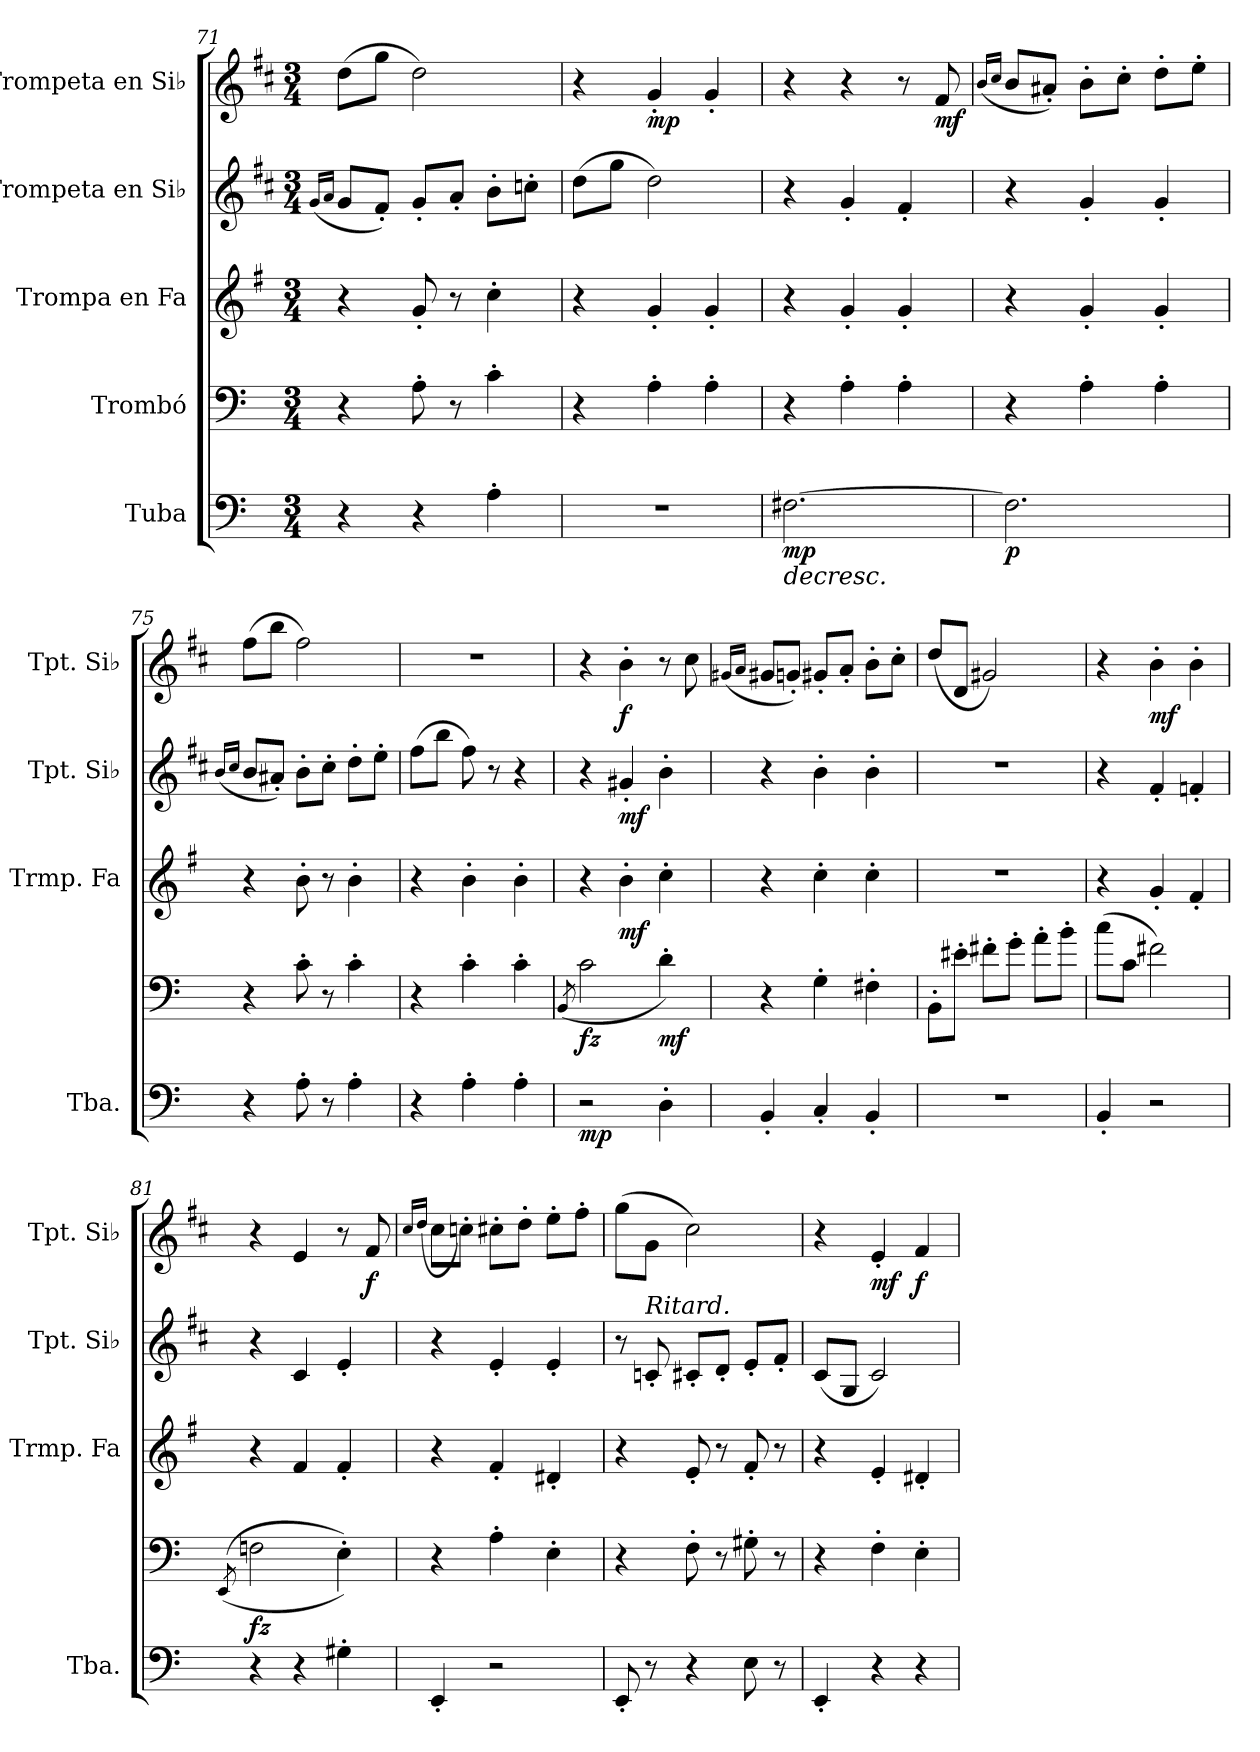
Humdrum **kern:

**kern	**dynam	**kern	**dynam	**kern	**dynam	**kern	**dynam	**kern	**dynam
*part5	*part5	*part4	*part4	*part3	*part3	*part2	*part2	*part1	*part1
*staff5	*staff5	*staff4	*staff4	*staff3	*staff3	*staff2	*staff2	*staff1	*staff1
*I"Tuba	*	*I"Trombó	*	*I"Trompa en Fa	*	*I"Trompeta en Si♭	*	*I"Trompeta en Si♭	*
*I'Tba.	*	*	*	*I'Trmp. Fa	*	*I'Tpt. Si♭	*	*I'Tpt. Si♭	*
*clefF4	*	*clefF4	*	*clefG2	*	*clefG2	*	*clefG2	*
*	*	*	*	*ITrd4c7	*	*ITrd1c2	*	*ITrd1c2	*
*k[]	*	*k[]	*	*k[]	*	*k[]	*	*k[]	*
*M3/4	*	*M3/4	*	*M3/4	*	*M3/4	*	*M3/4	*
=71	=71	=71	=71	=71	=71	=71	=71	=71	=71
.	.	.	.	.	.	(<16qf/LL	.	.	.
.	.	.	.	.	.	16qg/JJ	.	.	.
4r	.	4r	.	4r	.	8f/L	.	(>8cc\L	.
.	.	.	.	.	.	8e'/J)	.	8ff\J	.
4r	.	8A'\	.	8c'/	.	8f'/L	.	2cc\)	.
.	.	8r	.	8r	.	8g'/J	.	.	.
4A'\	.	4c'\	.	4f'\	.	8a'\L	.	.	.
.	.	.	.	.	.	8b-X'\J	.	.	.
!!LO:LB:g=z
=72	=72	=72	=72	=72	=72	=72	=72	=72	=72
2.r	.	4r	.	4r	.	(>8cc\L	.	4r	.
.	.	.	.	.	.	8ff\J	.	.	.
!	!	!	!	!	!	!	!	!	!LO:DY:b
.	.	4A'\	.	4c'/	.	2cc\)	.	4f'/	mp
.	.	4A'\	.	4c'/	.	.	.	4f'/	.
=73	=73	=73	=73	=73	=73	=73	=73	=73	=73
!	!LO:HP:b	!	!	!	!	!	!	!	!
!	!LO:DY:n=1:b	!	!	!	!	!	!	!	!
[2.F#X\	> mp	4r	.	4r	.	4r	.	4r	.
.	.	4A'\	.	4c'/	.	4f'/	.	4r	.
.	.	4A'\	.	4c'/	.	4e'/	.	8r	.
!	!	!	!	!	!	!	!	!	!LO:DY:b
.	.	.	.	.	.	.	.	8e/	mf
=74	=74	=74	=74	=74	=74	=74	=74	=74	=74
.	.	.	.	.	.	.	.	(<16qa/LL	.
.	.	.	.	.	.	.	.	16qb/JJ	.
!	!LO:DY:b	!	!	!	!	!	!	!	!
2.F#\]	p	4r	.	4r	.	4r	.	8a/L	.
.	.	.	.	.	.	.	.	8g#X'/J)	.
.	.	4A'\	.	4c'/	.	4f'/	.	8a'\L	.
.	.	.	.	.	.	.	.	8b'\J	.
.	.	4A'\	.	4c'/	.	4f'/	.	8cc'\L	.
.	.	.	.	.	.	.	.	8dd'\J	.
.	]	.	.	.	.	.	.	.	.
=75	=75	=75	=75	=75	=75	=75	=75	=75	=75
.	.	.	.	.	.	(<16qa/LL	.	.	.
.	.	.	.	.	.	16qb/JJ	.	.	.
4r	.	4r	.	4r	.	8a/L	.	(>8ee\L	.
.	.	.	.	.	.	8g#X'/J)	.	8aa\J	.
8A'\	.	8c'\	.	8e'\	.	8a'\L	.	2ee\)	.
8r	.	8r	.	8r	.	8b'\J	.	.	.
4A'\	.	4c'\	.	4e'\	.	8cc'\L	.	.	.
.	.	.	.	.	.	8dd'\J	.	.	.
=76	=76	=76	=76	=76	=76	=76	=76	=76	=76
4r	.	4r	.	4r	.	(>8ee\L	.	2.r	.
.	.	.	.	.	.	8aa\J	.	.	.
4A'\	.	4c'\	.	4e'\	.	8ee\)	.	.	.
.	.	.	.	.	.	8r	.	.	.
4A'\	.	4c'\	.	4e'\	.	4r	.	.	.
!!LO:LB:g=z
=77	=77	=77	=77	=77	=77	=77	=77	=77	=77
.	.	(<8qBB/	.	.	.	.	.	.	.
!	!LO:DY:b	!	!LO:DY:b	!	!	!	!	!	!
2r	mp	2c\	fz	4r	.	4r	.	4r	.
!	!	!	!	!	!LO:DY:b	!	!LO:DY:b	!	!LO:DY:b
.	.	.	.	4e'\	mf	4f#X'/	mf	4a'\	f
!	!	!	!LO:DY:b	!	!	!	!	!	!
4D'\	.	4d'\)	mf	4f'\	.	4a'\	.	8r	.
.	.	.	.	.	.	.	.	8b\	.
=78	=78	=78	=78	=78	=78	=78	=78	=78	=78
.	.	.	.	.	.	.	.	(<16qf#X/LL	.
.	.	.	.	.	.	.	.	16qg/JJ	.
4BB'/	.	4r	.	4r	.	4r	.	8f#/L	.
.	.	.	.	.	.	.	.	8fn'/J)	.
4C'/	.	4G'\	.	4f'\	.	4a'\	.	8f#X'/L	.
.	.	.	.	.	.	.	.	8g'/J	.
4BB'/	.	4F#X'\	.	4f'\	.	4a'\	.	8a'\L	.
.	.	.	.	.	.	.	.	8b'\J	.
=79	=79	=79	=79	=79	=79	=79	=79	=79	=79
2.r	.	8BB'\L	.	2.r	.	2.r	.	(<8cc/L	.
.	.	8e#X'\J	.	.	.	.	.	8c/J	.
.	.	8f#X'\L	.	.	.	.	.	2f#X/)	.
.	.	8g'\J	.	.	.	.	.	.	.
.	.	8a'\L	.	.	.	.	.	.	.
.	.	8b'\J	.	.	.	.	.	.	.
=80	=80	=80	=80	=80	=80	=80	=80	=80	=80
4BB'/	.	(>8cc\L	.	4r	.	4r	.	4r	.
.	.	8c\J	.	.	.	.	.	.	.
!	!	!	!	!	!	!	!	!	!LO:DY:b
2r	.	2f#X\)	.	4c'/	.	4e'/	.	4a'\	mf
.	.	.	.	4B'/	.	4e-X'/	.	4a'\	.
=81	=81	=81	=81	=81	=81	=81	=81	=81	=81
.	.	(<(<8qEE/	.	.	.	.	.	.	.
!	!	!	!LO:DY:b	!	!	!	!	!	!
4r	.	2Fn\	fz	4r	.	4r	.	4r	.
4r	.	.	.	4B/	.	4B/	.	4d/	.
4G#X'\	.	4E'\))	.	4B'/	.	4d'/	.	8r	.
!	!	!	!	!	!	!	!	!	!LO:DY:b
.	.	.	.	.	.	.	.	8e/	f
!!LO:PB:g=z
=82	=82	=82	=82	=82	=82	=82	=82	=82	=82
.	.	.	.	.	.	.	.	16qb/LL	.
.	.	.	.	.	.	.	.	(<16qcc/JJ	.
4EE'/	.	4r	.	4r	.	4r	.	8b\L	.
.	.	.	.	.	.	.	.	8b-X'\J)	.
2r	.	4A'\	.	4B'/	.	4d'/	.	8bn'\L	.
.	.	.	.	.	.	.	.	8cc'\J	.
.	.	4E'\	.	4G#X'/	.	4d'/	.	8dd'\L	.
.	.	.	.	.	.	.	.	8ee'\J	.
=83	=83	=83	=83	=83	=83	=83	=83	=83	=83
*	*	*	*	*	*	*	*	*MM150	*
*	*	*	*	*	*	*	*	*^	*
8EE'/	.	4r	.	4r	.	8r	.	(>8ff\L	2ryy	.
!	!	!	!	!	!	!LO:TX:a:i:t=Ritard.	!	!	!	!
8r	.	.	.	.	.	8B-X'/	.	8f\J	.	.
*	*	*	*	*	*	*	*	*MM140	*	*
4r	.	8F'\	.	8A'/	.	8Bn'/L	.	2b\)	.	.
.	.	8r	.	8r	.	8c'/J	.	.	.	.
*	*	*	*	*	*	*	*	*MM130	*	*
8E\	.	8G#X'\	.	8B'/	.	8d'/L	.	.	4ryy	.
8r	.	8r	.	8r	.	8e'/J	.	.	.	.
*	*	*	*	*	*	*	*	*v	*v	*
=84	=84	=84	=84	=84	=84	=84	=84	=84	=84
*	*	*	*	*	*	*	*	*MM120	*
4EE'/	.	4r	.	4r	.	(<8B/L	.	4r	.
.	.	.	.	.	.	8F/J	.	.	.
*	*	*	*	*	*	*	*	*MM110	*
!	!	!	!	!	!	!	!	!	!LO:DY:b
4r	.	4F'\	.	4A'/	.	2B/)	.	4d'/	mf
*	*	*	*	*	*	*	*	*MM100	*
!	!	!	!	!	!	!	!	!	!LO:DY:b
4r	.	4E'\	.	4G#X'/	.	.	.	4e/	f
=	=	=	=	=	=	=	=	=	=
*-	*-	*-	*-	*-	*-	*-	*-	*-	*-
